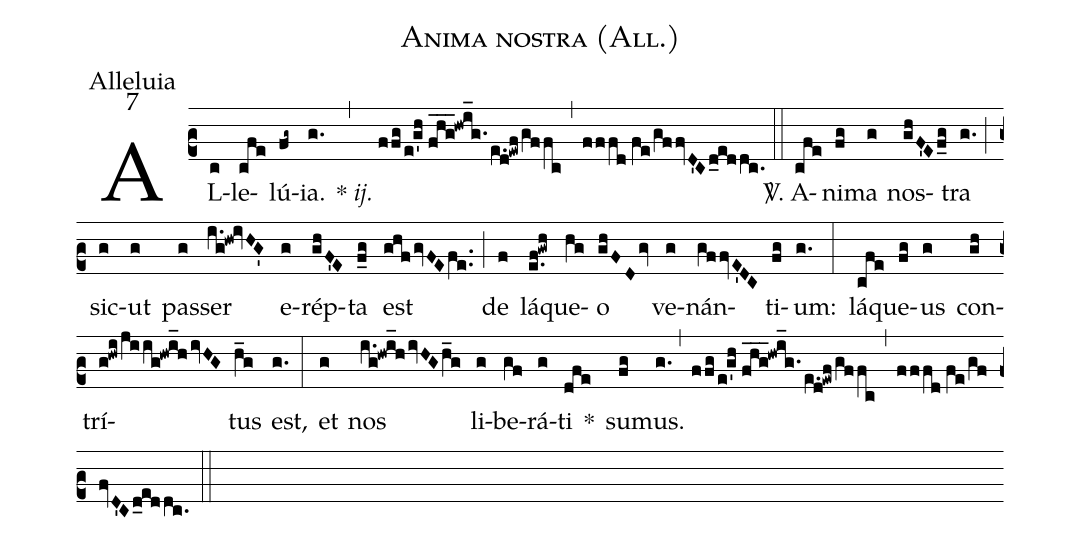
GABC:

name: Anima nostra (All.);
office-part: Alleluia;
mode: 7;
%%
(c2) AL(c)le(cfe)lú(fg~)ia.(g.) {*}~<i>ij.</i>(,) (ffg/e!g'h//fhg___!hwi_g./e.d!ewf/gffc) (,) (fffd//fe/gffvD'Cd_eddc.) (::)
<sp>V/</sp>. A(cfe)ni(fg)ma(g) nos(ghF'Ef_g)tra(g.) (;) sic(g)ut(g) pas(g)ser(i.g!hw!ivHG') e(g)rép(ghF'E)ta(f_g) est(ghfgvFEfe..) (;) de(f) lá(e.f!gwh)que(hg)o(ghFDgv) ve(g)nán(gffvE'DC)ti(fg)um:(g.) (:)
lá(cfe)que(fg)us(g) con(gh)trí(g!hwi/jiig!hwi_hivHG)tus(h_g) est,(g.) (:)
et(g) nos(i.g!hwi_hivHGh_g) li(g)be(gf)rá(g)ti(dfe) *() su(fg)mus.(g.) (,) (ffg/e!g'h//fhg___!hwi_g./e.d!ewf/gffc) (,) (fffd//fe/gffvD'Cd_eddc.) (::)
